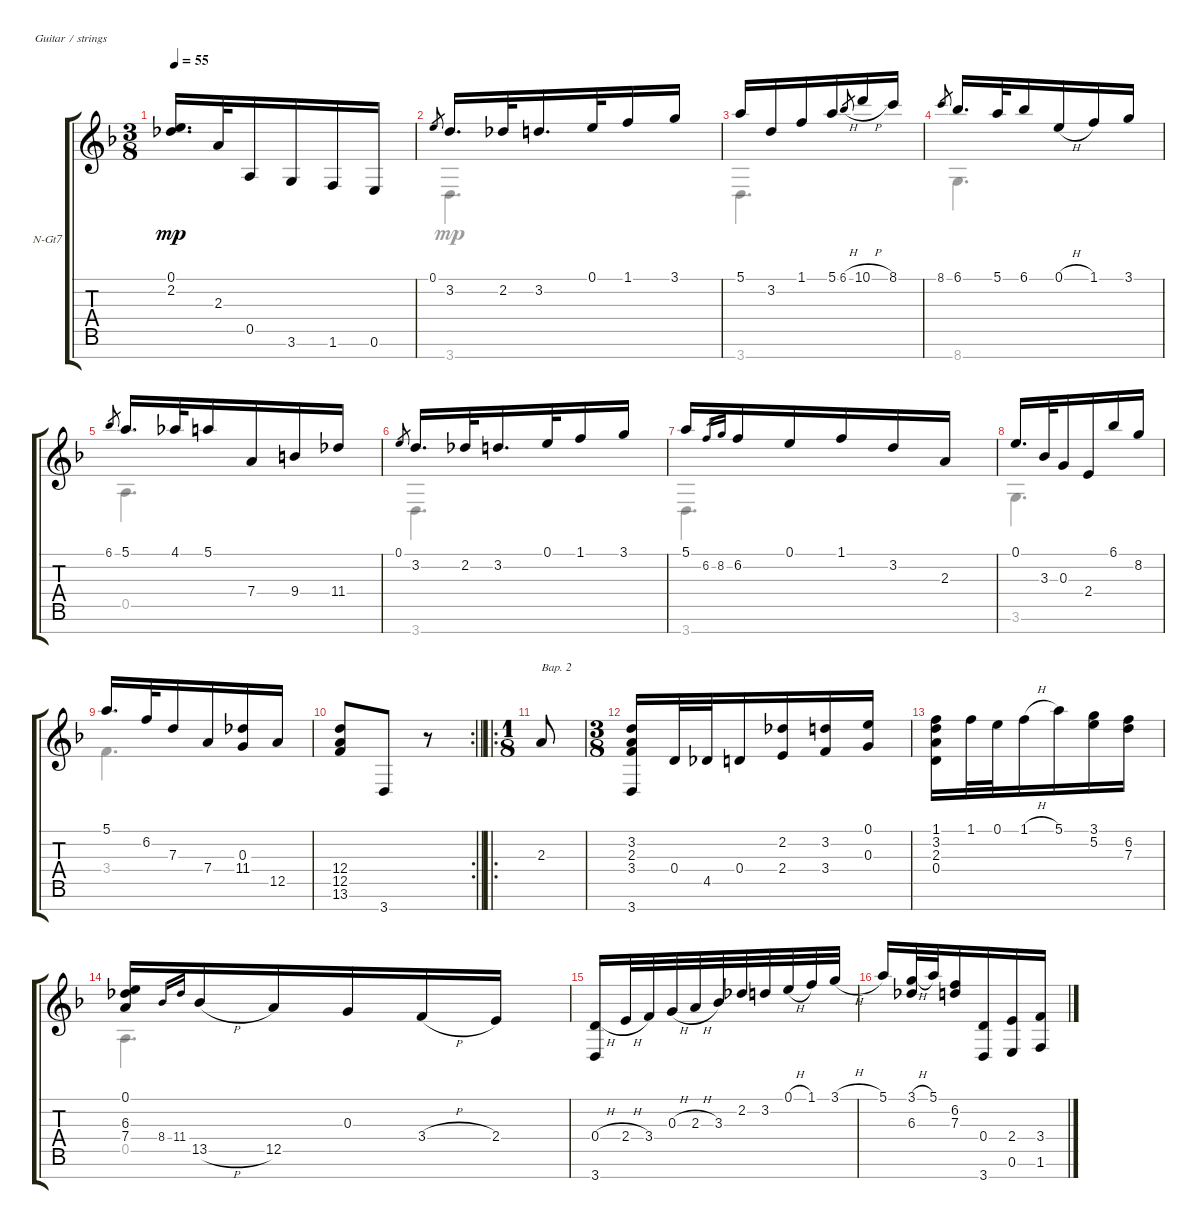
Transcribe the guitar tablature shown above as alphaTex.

\defaultSystemsLayout 4
\bracketExtendMode groupsimilarinstruments
\firstSystemTrackNameOrientation horizontal
\otherSystemsTrackNameOrientation horizontal
\track ("7-струнная гитара" "N-Gt7") {instrument acousticguitarnylon}
\staff {score tabs}
\tuning (E4 B3 G3 D3 A2 E2 B1)
\voice
\ts (3 8)
\tempo 55
\clef g2
\ks f
(0.1 2.2).16{d dy mp} 2.3.32 0.5.16 3.6.16 1.6.16 0.6.16 |
0.1.8{gr} 3.2.16{d} 2.2.32 3.2.16{d} 0.1.32 1.1.16 3.1.16 |
5.1.16 3.2.16 1.1.16 5.1.16 6.1{h}.8{gr} 10.1{h}.16 8.1.16 |
8.1.8{gr} 6.1.16{d} 5.1.32 6.1.16 0.1{h}.16 1.1.16 3.1.16 |
6.1.8{gr} 5.1.16{d} 4.1.32 5.1.16 7.4.16 9.4.16 11.4.16 |
0.1.8{gr} 3.2.16{d} 2.2.32 3.2.16{d} 0.1.32 1.1.16 3.1.16 |
5.1.16 6.2.16{gr} 8.2.16{gr} 6.2.16 0.1.16 1.1.16 3.2.16 2.3.16 |
0.1.16{d} 3.3.32 0.3.16 2.4.16 6.1.16 8.2.16 |
5.1.16{d} 6.2.32 7.3.16 7.4.16 (0.3 11.4).16 12.5.16 |
\rc 2
\barLineRight lightlight
(12.4 12.5 13.6).8 3.7.8 r.8 |
\ro
\ts (1 8)
2.3.8{txt "Вар. 2"} |
\ts (3 8)
(3.2 2.3 3.4 3.7).16 0.4.32 4.5.32 0.4.16 (2.4 2.2).16 (3.2 3.4).16 (0.3 0.1).16 |
(1.1 3.2 2.3 0.4).16 1.1.32 0.1.32 1.1{h}.16 5.1.16 (3.1 5.2).16 (6.2 7.3).16 |
(0.1 6.3 7.4).16 8.4.16{gr onbeat} 11.4.16{gr onbeat} 13.5{h}.16 12.5.16 0.3.16 3.4{h}.16 2.4.16 |
(0.4{h} 3.7).16 2.4{h}.32 3.4.32 0.3{h}.32 2.3{h}.32 3.3.32 2.2.32 3.2.32 0.1{h}.32 1.1.32 3.1{h}.32 |
5.1.16 (3.1{h} 6.3).32 5.1.32 (6.2 7.3).16 (0.4 3.7).16 (0.6 2.4).16 (3.4 1.6).16
\voice
\clef g2
\ottava regular
\simile none
\ks f
|
3.7.4{d} |
3.7.4{d} |
8.7.4{d} |
0.5.4{d} |
3.7.4{d} |
3.7.4{d} |
3.6.4{d} |
3.4.4{d} |
\barLineRight lightlight
|
|
|
|
0.5.4{d} |
|
